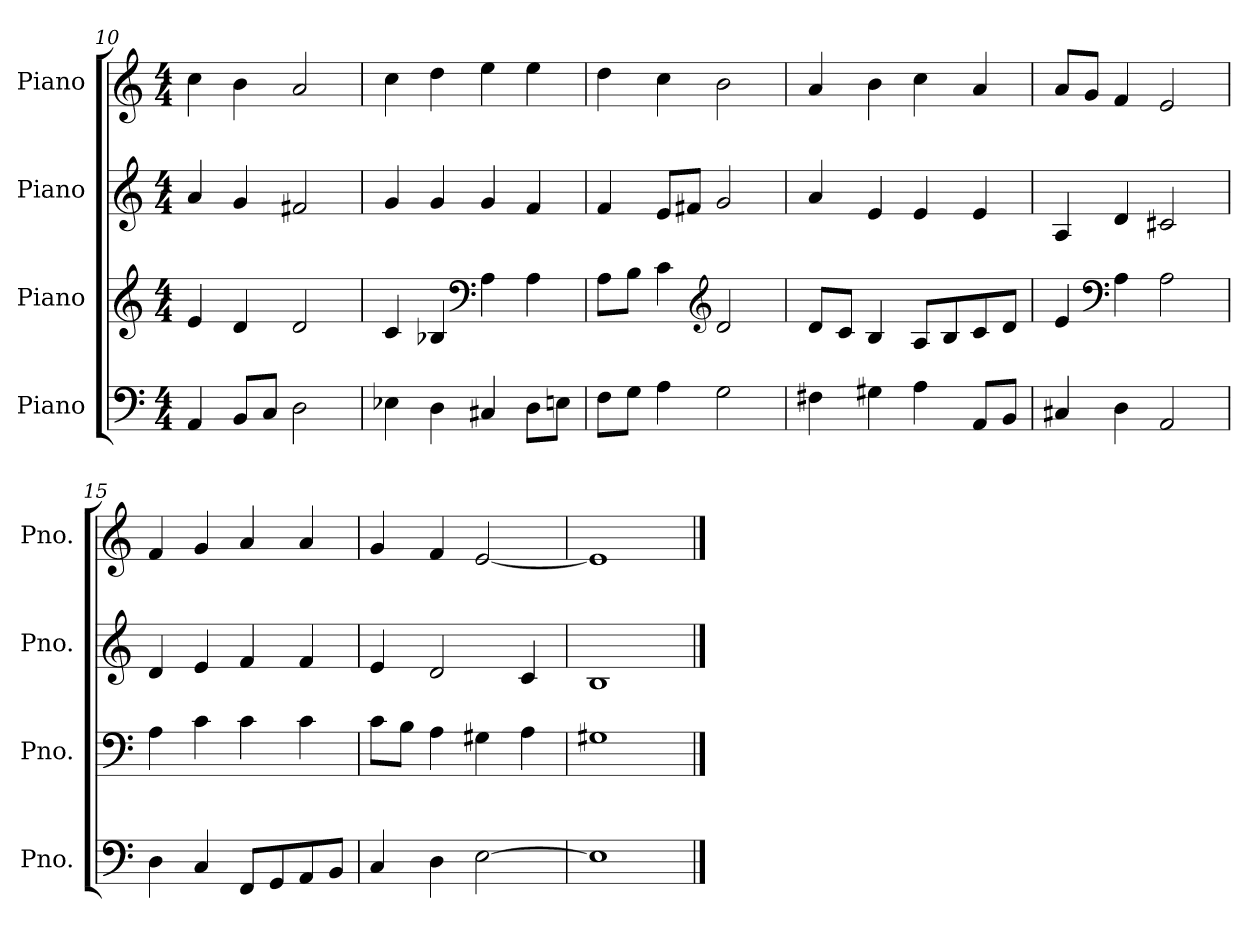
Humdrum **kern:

**kern	**kern	**kern	**kern
*part4	*part3	*part2	*part1
*staff4	*staff3	*staff2	*staff1
*I"Piano	*I"Piano	*I"Piano	*I"Piano
*I'Pno.	*I'Pno.	*I'Pno.	*I'Pno.
*clefF4	*clefG2	*clefG2	*clefG2
*k[]	*k[]	*k[]	*k[]
*M4/4	*M4/4	*M4/4	*M4/4
=10	=10	=10	=10
4AA/	4e/	4a/	4cc\
8BB/L	4d/	4g/	4b\
8C/J	.	.	.
2D\	2d/	2f#X/	2a/
=11	=11	=11	=11
4E-X\	4c/	4g/	4cc\
4D\	4B-X/	4g/	4dd\
*	*clefF4	*	*
4C#X/	4A\	4g/	4ee\
8D\L	4A\	4f/	4ee\
8En\J	.	.	.
=12	=12	=12	=12
8F\L	8A\L	4f/	4dd\
8G\J	8B\J	.	.
4A\	4c\	8e/L	4cc\
.	.	8f#X/J	.
*	*clefG2	*	*
2G\	2d/	2g/	2b\
!!LO:LB:g=z
=13	=13	=13	=13
4F#X\	8d/L	4a/	4a/
.	8c/J	.	.
4G#X\	4B/	4e/	4b\
4A\	8A/L	4e/	4cc\
.	8B/	.	.
8AA/L	8c/	4e/	4a/
8BB/J	8d/J	.	.
=14	=14	=14	=14
4C#X/	4e/	4A/	8a/L
.	.	.	8g/J
*	*clefF4	*	*
4D\	4A\	4d/	4f/
2AA/	2A\	2c#X/	2e/
=15	=15	=15	=15
4D\	4A\	4d/	4f/
4C/	4c\	4e/	4g/
8FF/L	4c\	4f/	4a/
8GG/	.	.	.
8AA/	4c\	4f/	4a/
8BB/J	.	.	.
=16	=16	=16	=16
4C/	8c\L	4e/	4g/
.	8B\J	.	.
4D\	4A\	2d/	4f/
[2E\	4G#X\	.	[2e/
.	4A\	4c/	.
=17	=17	=17	=17
1E]	1G#X	1B	1e]
==	==	==	==
*-	*-	*-	*-
